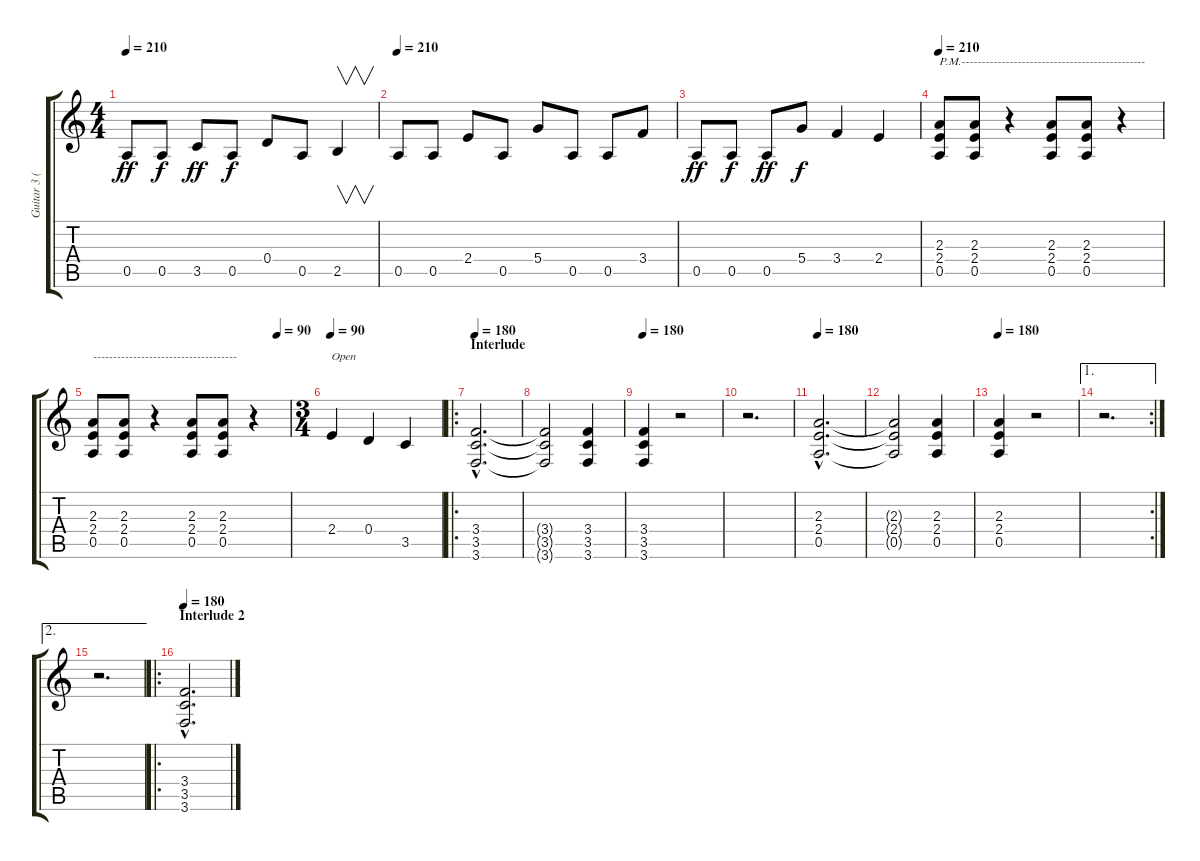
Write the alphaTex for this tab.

\track ("Guitar 3 (Drop D)" "Guitar 3 (") {instrument distortionguitar}
\staff {score tabs}
\tuning (E4 B3 G3 D3 A2 D2) {hide}
\ts (4 4)
\tempo 210
\clef g2
\ks c
0.5.8{dy ff} 0.5.8{dy f} 3.5.8{dy ff} 0.5.8{dy f} 0.4.8 0.5.8 2.5.4{v} |
\tempo 210
0.5.8 0.5.8 2.4.8 0.5.8 5.4.8 0.5.8 0.5.8 3.4.8 |
0.5.8{dy ff} 0.5.8{dy f} 0.5.8{dy ff} 5.4.8{dy f} 3.4.4 2.4.4 |
\tempo 210
(2.3 2.4 0.5).8{txt "P.M.----------------------------------------------"} (2.3 2.4 0.5).8 r.4 (2.3 2.4 0.5).8 (2.3 2.4 0.5).8 r.4 |
\tempo (90 0.9375)
(2.3 2.4 0.5).8{txt "------------------------------------"} (2.3 2.4 0.5).8 r.4 (2.3 2.4 0.5).8 (2.3 2.4 0.5).8 r.4 |
\ts (3 4)
\tempo 90
2.4.4{txt "Open" volume 16} 0.4.4 3.5.4 |
\ro
\section ("" "Interlude")
\tempo 180
(3.4{hac} 3.5{hac} 3.6{hac}).2{d volume 13} |
(3.4{t} 3.5{t} 3.6{t}).2 (3.4 3.5 3.6).4 |
\tempo 180
(3.4 3.5 3.6).4 r.2 |
r.2{d} |
\tempo 180
(2.3{hac} 2.4{hac} 0.5{hac}).2{d} |
(2.3{t} 2.4{t} 0.5{t}).2 (2.3 2.4 0.5).4 |
\tempo 180
(2.3 2.4 0.5).4 r.2 |
\ae 1
\rc 2
r.2{d} |
\ae 2
r.2{d} |
\ro
\section ("" "Interlude 2")
\tempo 180
(3.4{hac} 3.5{hac} 3.6{hac}).2{d}
